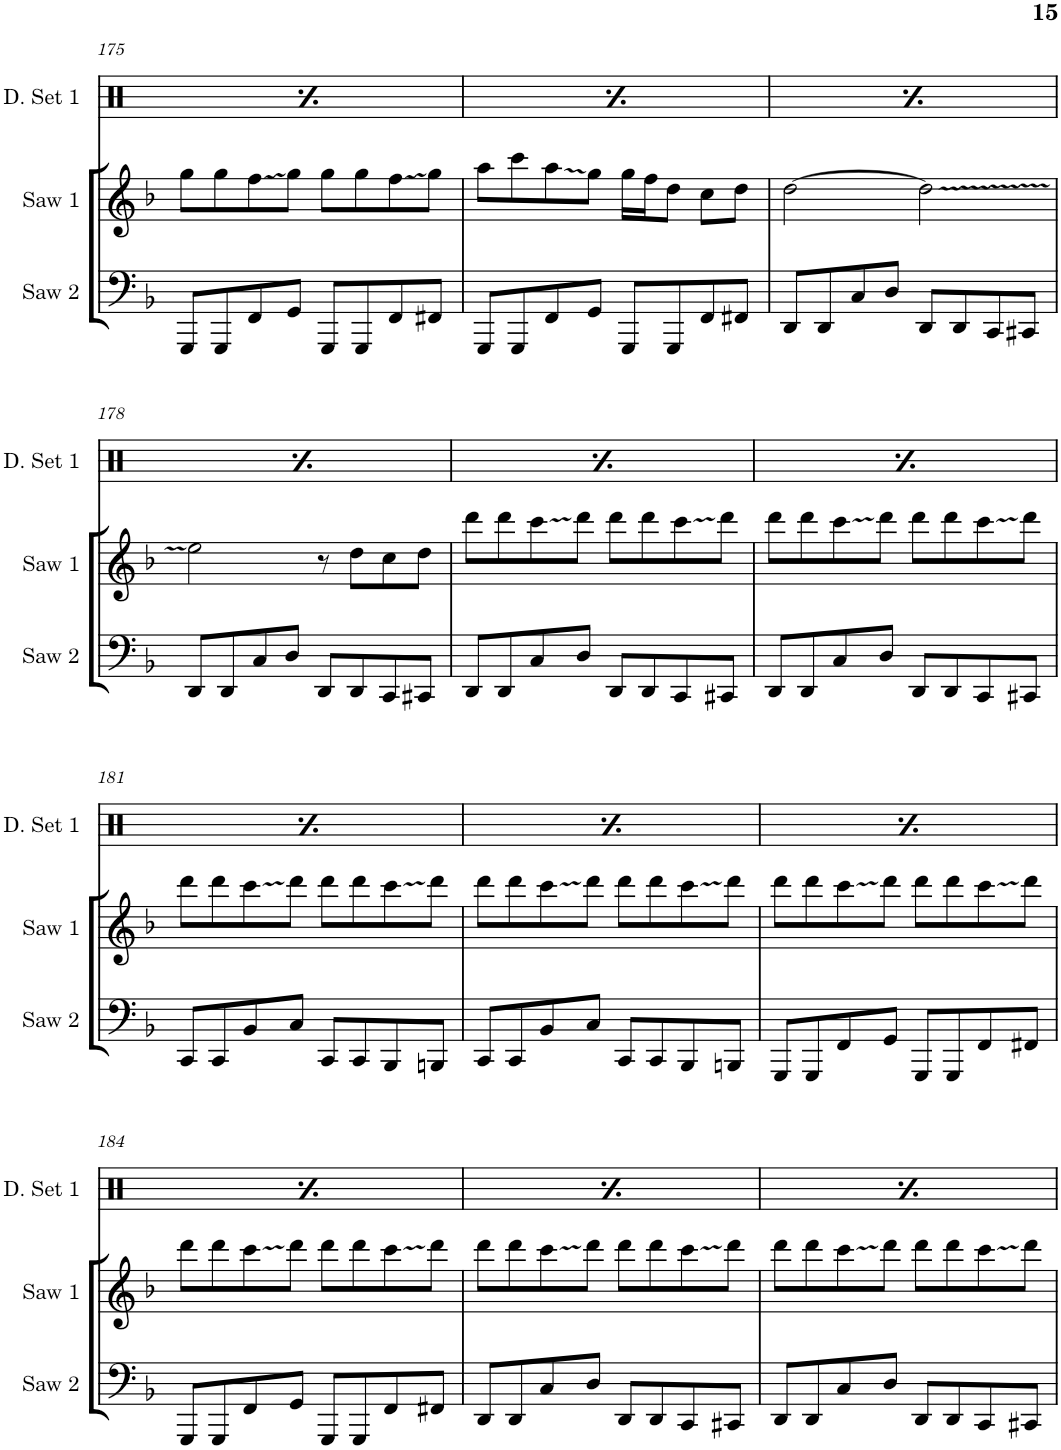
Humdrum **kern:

**kern	**kern	**kern
*part3	*part2	*part1
*staff3	*staff2	*staff1
*I"Saw Synthesizer 2	*I"Saw Synthesizer 1	*I"Drumset 1
*I'Saw 2	*I'Saw 1	*I'D. Set 1
!!LO:PB:g=z
*clefF4	*clefG2	*clefX
*k[b-]	*k[b-]	*k[]
*M4/4	*M4/4	*M4/4
*met(c)	*met(c)	*met(c)
=175	=175	=175
8GGG/L	8gg\L	8Rcc\L
8GGG/	8gg\	16Rcc\L
.	.	16Rcc\JJ
8FF/	8ff\	4Rcc/
8GG/J	8gg\J	.
8GGG/L	8gg\L	8Rcc\L
8GGG/	8gg\	16Rcc\L
.	.	16Rcc\JJ
8FF/	8ff\	4Rcc/
8FF#X/J	8gg\J	.
=176	=176	=176
8GGG/L	8aa\L	8Rcc\L
8GGG/	8ccc\	16Rcc\L
.	.	16Rcc\JJ
8FF/	8aa\	4Rcc/
8GG/J	8gg\J	.
8GGG/L	16gg\LL	8Rcc\L
.	16ff\J	.
8GGG/	8dd\J	16Rcc\L
.	.	16Rcc\JJ
8FF/	8cc\L	4Rcc/
8FF#X/J	8dd\J	.
=177	=177	=177
8DD/L	[2dd\	8Rcc\L
8DD/	.	16Rcc\L
.	.	16Rcc\JJ
8C/	.	4Rcc/
8D/J	.	.
8DD/L	2dd\]	8Rcc\L
8DD/	.	16Rcc\L
.	.	16Rcc\JJ
8CC/	.	4Rcc/
8CC#X/J	.	.
!!LO:LB:g=z
=178	=178	=178
8DD/L	2ee\	8Rcc\L
8DD/	.	16Rcc\L
.	.	16Rcc\JJ
8C/	.	4Rcc/
8D/J	.	.
8DD/L	8r	8Rcc\L
8DD/	8dd\L	16Rcc\L
.	.	16Rcc\JJ
8CC/	8cc\	4Rcc/
8CC#X/J	8dd\J	.
=179	=179	=179
8DD/L	8ddd\L	8Rcc\L
8DD/	8ddd\	16Rcc\L
.	.	16Rcc\JJ
8C/	8ccc\	4Rcc/
8D/J	8ddd\J	.
8DD/L	8ddd\L	8Rcc\L
8DD/	8ddd\	16Rcc\L
.	.	16Rcc\JJ
8CC/	8ccc\	4Rcc/
8CC#X/J	8ddd\J	.
=180	=180	=180
8DD/L	8ddd\L	8Rcc\L
8DD/	8ddd\	16Rcc\L
.	.	16Rcc\JJ
8C/	8ccc\	4Rcc/
8D/J	8ddd\J	.
8DD/L	8ddd\L	8Rcc\L
8DD/	8ddd\	16Rcc\L
.	.	16Rcc\JJ
8CC/	8ccc\	4Rcc/
8CC#X/J	8ddd\J	.
!!LO:LB:g=z
=181	=181	=181
8CC/L	8ddd\L	8Rcc\L
8CC/	8ddd\	16Rcc\L
.	.	16Rcc\JJ
8BB-/	8ccc\	4Rcc/
8C/J	8ddd\J	.
8CC/L	8ddd\L	8Rcc\L
8CC/	8ddd\	16Rcc\L
.	.	16Rcc\JJ
8BBB-/	8ccc\	4Rcc/
8BBBn/J	8ddd\J	.
=182	=182	=182
8CC/L	8ddd\L	8Rcc\L
8CC/	8ddd\	16Rcc\L
.	.	16Rcc\JJ
8BB-/	8ccc\	4Rcc/
8C/J	8ddd\J	.
8CC/L	8ddd\L	8Rcc\L
8CC/	8ddd\	16Rcc\L
.	.	16Rcc\JJ
8BBB-/	8ccc\	4Rcc/
8BBBn/J	8ddd\J	.
=183	=183	=183
8GGG/L	8ddd\L	8Rcc\L
8GGG/	8ddd\	16Rcc\L
.	.	16Rcc\JJ
8FF/	8ccc\	4Rcc/
8GG/J	8ddd\J	.
8GGG/L	8ddd\L	8Rcc\L
8GGG/	8ddd\	16Rcc\L
.	.	16Rcc\JJ
8FF/	8ccc\	4Rcc/
8FF#X/J	8ddd\J	.
!!LO:LB:g=z
=184	=184	=184
8GGG/L	8ddd\L	8Rcc\L
8GGG/	8ddd\	16Rcc\L
.	.	16Rcc\JJ
8FF/	8ccc\	4Rcc/
8GG/J	8ddd\J	.
8GGG/L	8ddd\L	8Rcc\L
8GGG/	8ddd\	16Rcc\L
.	.	16Rcc\JJ
8FF/	8ccc\	4Rcc/
8FF#X/J	8ddd\J	.
=185	=185	=185
8DD/L	8ddd\L	8Rcc\L
8DD/	8ddd\	16Rcc\L
.	.	16Rcc\JJ
8C/	8ccc\	4Rcc/
8D/J	8ddd\J	.
8DD/L	8ddd\L	8Rcc\L
8DD/	8ddd\	16Rcc\L
.	.	16Rcc\JJ
8CC/	8ccc\	4Rcc/
8CC#X/J	8ddd\J	.
=186	=186	=186
8DD/L	8ddd\L	8Rcc\L
8DD/	8ddd\	16Rcc\L
.	.	16Rcc\JJ
8C/	8ccc\	4Rcc/
8D/J	8ddd\J	.
8DD/L	8ddd\L	8Rcc\L
8DD/	8ddd\	16Rcc\L
.	.	16Rcc\JJ
8CC/	8ccc\	4Rcc/
8CC#X/J	8ddd\J	.
=	=	=
*-	*-	*-
